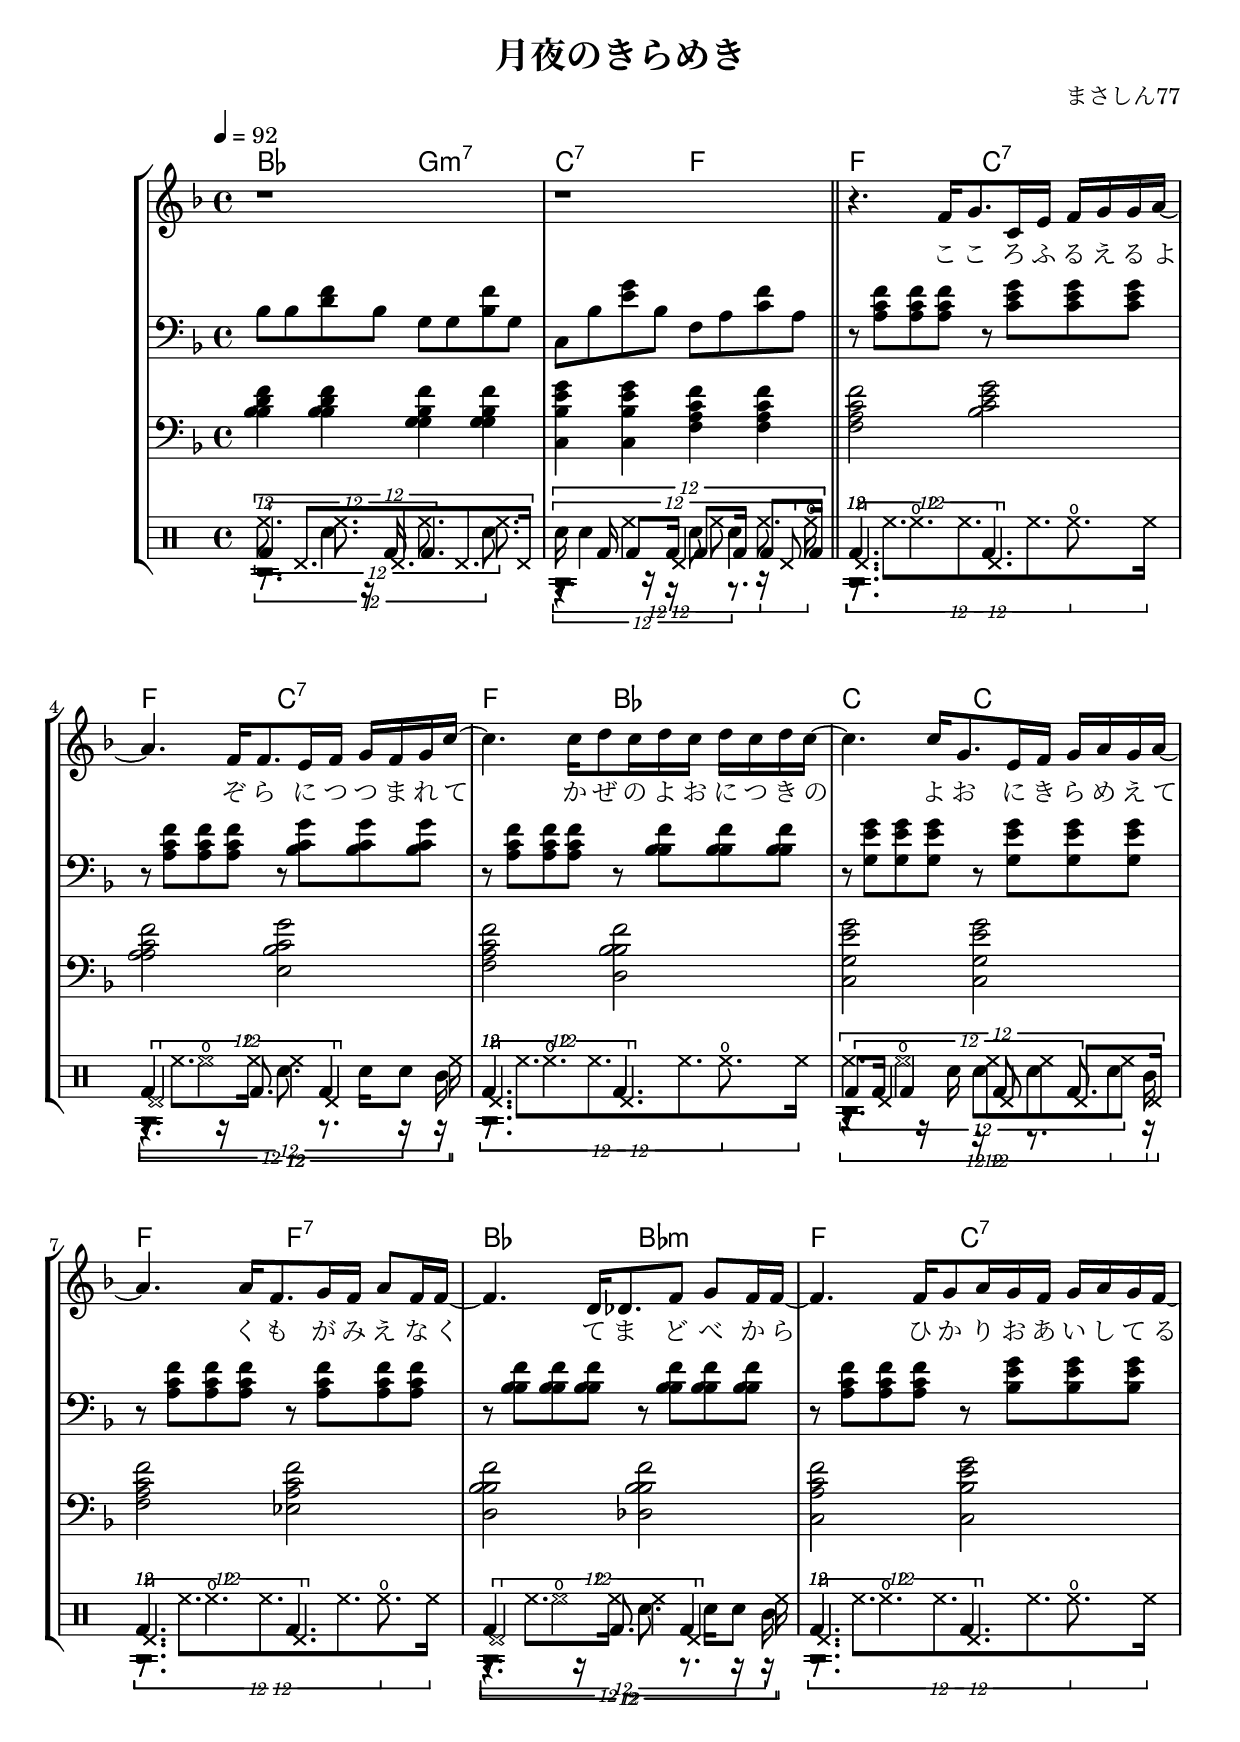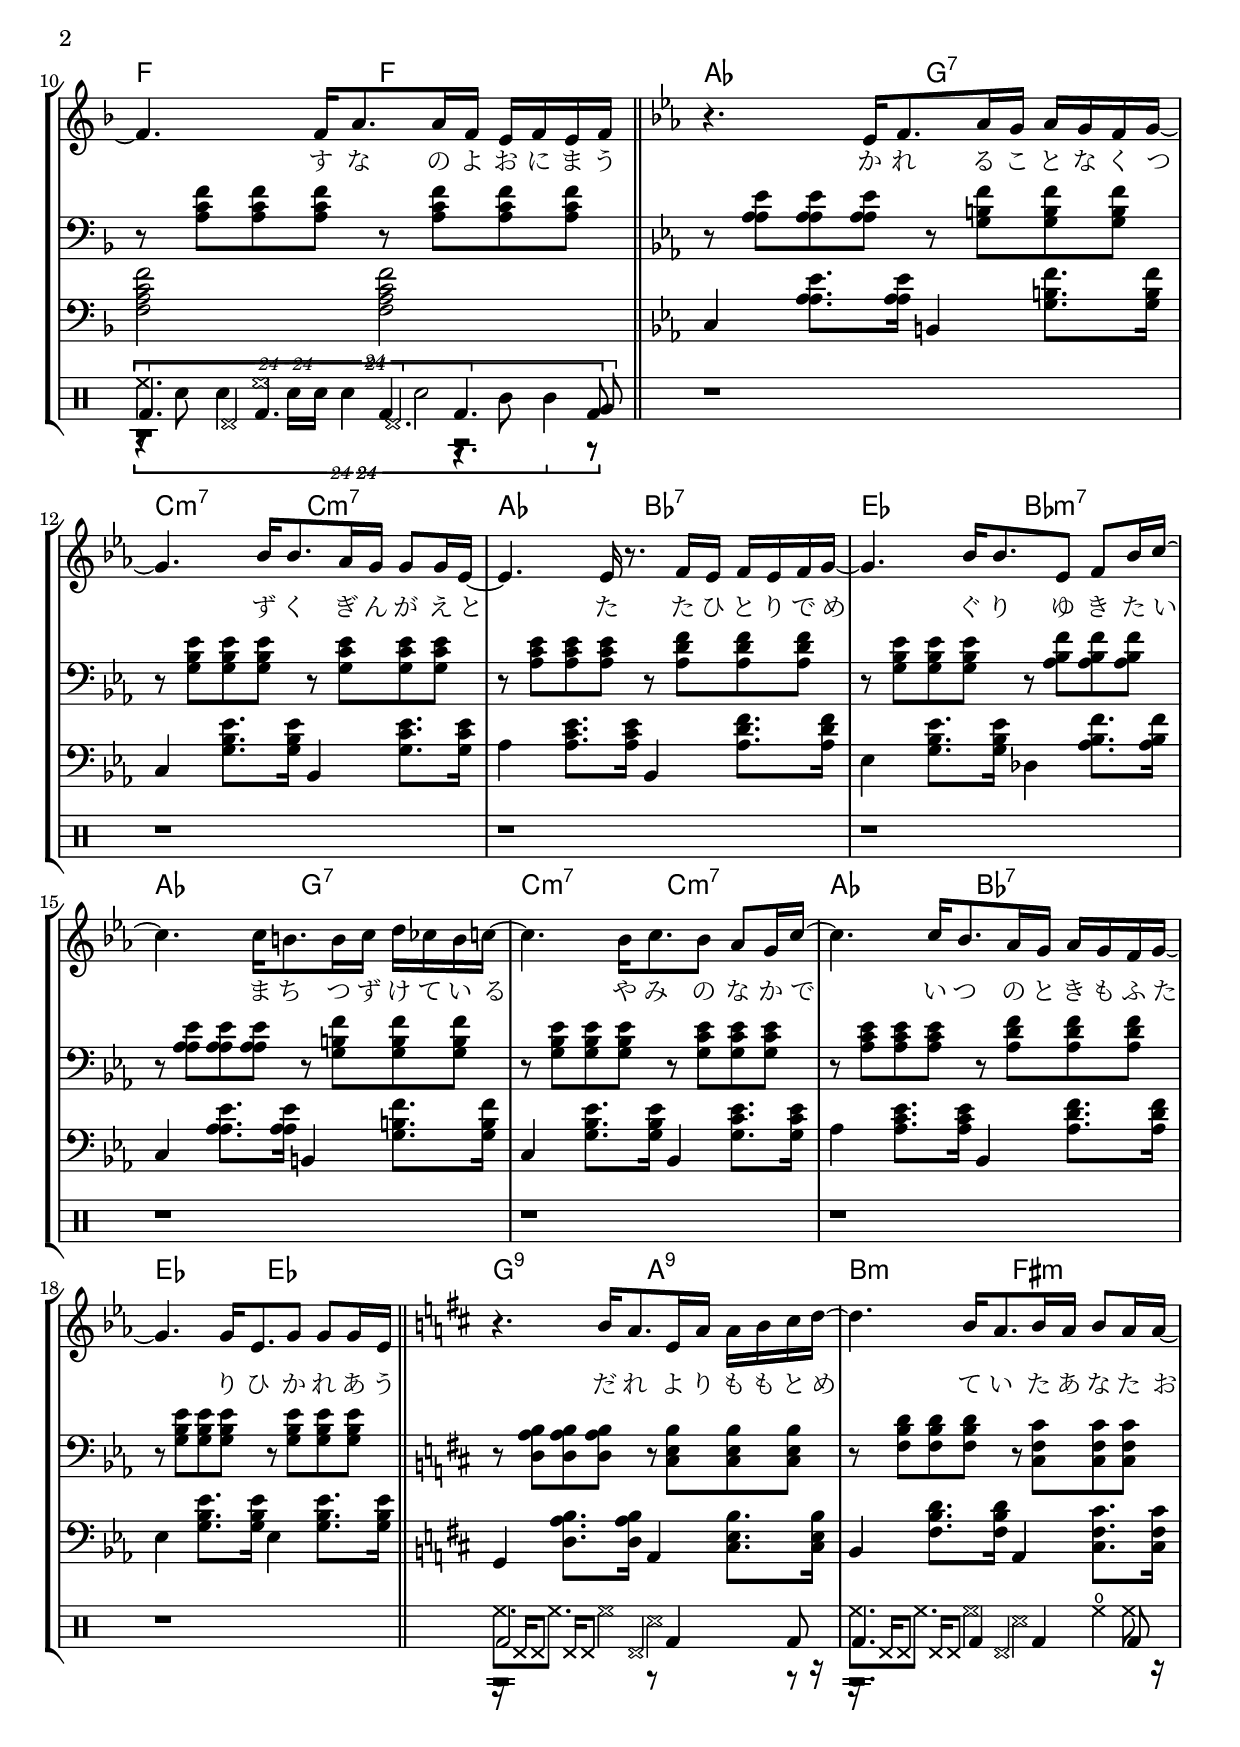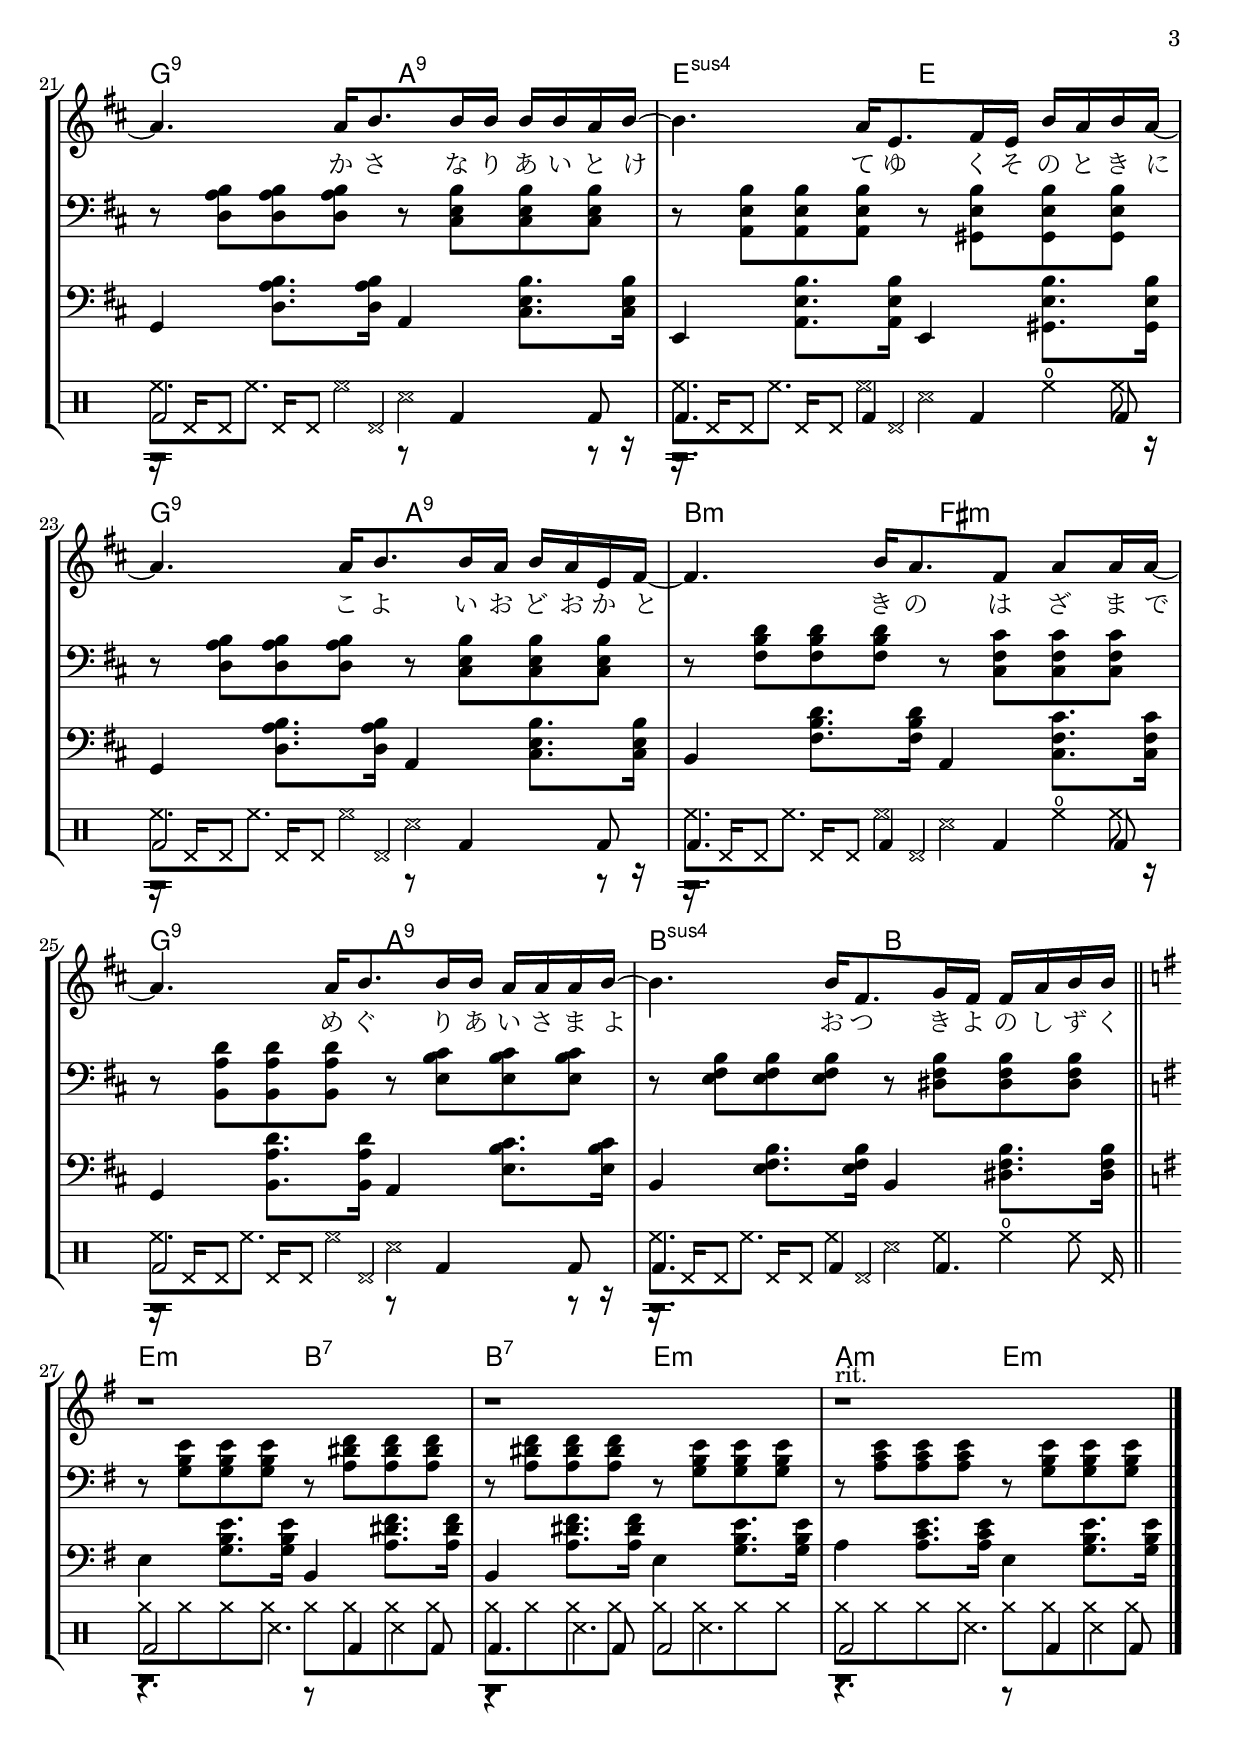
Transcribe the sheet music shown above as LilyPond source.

\version "2.12.1"

\header {
	title = \markup {月夜のきらめき}
	composer = \markup \center-column {まさしん77}
}

harmony = \chordmode {
	bes2 g:min7 c:7 f 

	f c:7 f c:7 f bes c c f f:7 bes bes:m f c:7 f f 

	as g:7 c:min7 c:min7 as bes:7 es bes:min7 as g:7 c:min7 c:min7 as bes:7 es es 

	g:9 a:9 b:m fis:m g:9 a:9 e:sus4 e g:9 a:9 b:m fis:m g:9 a:9 b:sus4 b 

	e:m b:7 b:7 e:m a:m e:m 
}

melody = {
	\key f \major
	\tempo 4 = 92
	r1 | r1   
	\set Staff.midiInstrument = #"fss0.39"
	\set Staff.midiMinimumVolume = #0.7
	\set Staff.midiMaximumVolume = #0.9
	r4. f'16  g'8.  c'16  e'16  f'16  g'16  g'16  a'16~ 
	a'4.  f'16  f'8.  e'16  f'16  g'16  f'16  g'16  c''16~ 
	c''4.  c''16  d''8  c''16  d''16  c''16  d''16  c''16  d''16  c''16~ 
	c''4.  c''16  g'8.  e'16  f'16  g'16  a'16  g'16  a'16~ 
	a'4.  a'16  f'8.  g'16  f'16  a'8  f'16  f'16~ 
	f'4.  d'16  des'8.  f'8  g'8  f'16  f'16~ 
	f'4.  f'16  g'8  a'16  g'16  f'16  g'16  a'16  g'16  f'16~ 
	f'4.  f'16  a'8.  a'16  f'16  e'16  f'16  e'16  f'16
	\set Staff.midiInstrument = #"fss0.39"
	\set Staff.midiMinimumVolume = #0.7
	\set Staff.midiMaximumVolume = #0.9
		\key es \major
r4. es'16  f'8.  as'16  g'16  as'16  g'16  f'16  g'16~ 
	g'4.  bes'16  bes'8.  as'16  g'16  g'8  g'16  es'16~ 
	es'4.  es'16  r8.  f'16  es'16  f'16  es'16  f'16  g'16~ 
	g'4.  bes'16  bes'8.  es'8  f'8  bes'16  c''16~ 
	c''4.  c''16  b'8.  b'16  c''16  d''16  ces''16  b'16  c''16~ 
	c''4.  bes'16  c''8.  bes'8  as'8  g'16  c''16~ 
	c''4.  c''16  bes'8.  as'16  g'16  as'16  g'16  f'16  g'16~ 
	g'4.  g'16  es'8.  g'8  g'8  g'16  es'16
	\set Staff.midiInstrument = #"fss0.39"
	\set Staff.midiMinimumVolume = #0.7
	\set Staff.midiMaximumVolume = #0.9
		\key d \major
r4. b'16  a'8.  e'16  a'16  a'16  b'16  cis''16  d''16~ 
	d''4.  b'16  a'8.  b'16  a'16  b'8  a'16  a'16~ 
	a'4.  a'16  b'8.  b'16  b'16  b'16  b'16  a'16  b'16~ 
	b'4.  a'16  e'8.  fis'16  e'16  b'16  a'16  b'16  a'16~ 
	a'4.  a'16  b'8.  b'16  a'16  b'16  a'16  e'16  fis'16~ 
	fis'4.  b'16  a'8.  fis'8  a'8  a'16  a'16~ 
	a'4.  a'16  b'8.  b'16  b'16  a'16  a'16  a'16  b'16~ 
	b'4.  b'16  fis'8.  g'16  fis'16  fis'16  a'16  b'16  b'16
	\key g \major
	r1 | r1 | r1^"rit." \bar "|."
}

words = \lyricmode {
	
	こ  こ  ろ  ふ  る  え  る  よ  ぞ  ら  に  つ  つ  ま  れ  て  か  ぜ  の  よ  お  に  つ  き  の  よ  お  に  き  ら  め  え  て  く  も  が  み  え  な  く  て  ま  ど  べ  か  ら  ひ  か  り  お  あ  い  し  て  る  す  な  の  よ  お  に  ま  う  
	か  れ  る  こ  と  な  く  つ  ず  く  ぎ  ん  が  え  と  た  た  ひ  と  り  で  め  ぐ  り  ゆ  き  た  い  ま  ち  つ  ず  け  て  い  る  や  み  の  な  か  で  い  つ  の  と  き  も  ふ  た  り  ひ  か  れ  あ  う  
	だ  れ  よ  り  も  も  と  め  て  い  た  あ  な  た  お  か  さ  な  り  あ  い  と  け  て  ゆ  く  そ  の  と  き  に  こ  よ  い  お  ど  お  か  と  き  の  は  ざ  ま  で  め  ぐ  り  あ  い  さ  ま  よ  お  つ  き  よ  の  し  ず  く  
	
}

tempochange = {
	\tempo 4 = 92
	r1 | r1 \bar "||"
	\tempo 4 = 92
	r1 | r1 | r1 | r1 | r1 | r1 | r1 | r1 \bar "||"
	\tempo 4 = 92
	r1 | r1 | r1 | r1 | r1 | r1 | r1 | r1 \bar "||"
	\tempo 4 = 92
	r1 | r1 | r1 | r1 | r1 | r1 | r1 | r1 \bar "||"
	\tempo 4 = 92
	r1 | r1 | \tempo 4 = 69 r2 \tempo 4 = 61 r2 \bar "|."
}

mainacc = {
	\clef bass
	\set Staff.midiInstrument = #"Violin"
	\set Staff.midiMinimumVolume = #0.3
	\set Staff.midiMaximumVolume = #0.6
	\key f \major
	\tempo 4 = 92
	bes8 bes <d' f'> bes
	g8 g <bes f'> g
	c8 bes <e' g'> bes
	f8 a <c' f'> a
	\bar "||"

	\set Staff.midiInstrument = #"Violin"
	\set Staff.midiMinimumVolume = #0.3
	\set Staff.midiMaximumVolume = #0.6
	r8 <a c' f'>8 <a c' f'>8 <a c' f'>8
	r8 <c' e' g'>8 <c' e' g'>8 <c' e' g'>8
	r8 <a c' f'>8 <a c' f'>8 <a c' f'>8
	r8 <bes c' g'>8 <bes c' g'>8 <bes c' g'>8
	r8 <a c' f'>8 <a c' f'>8 <a c' f'>8
	r8 <bes bes f'>8 <bes bes f'>8 <bes bes f'>8
	r8 <g e' g'>8 <g e' g'>8 <g e' g'>8
	r8 <g e' g'>8 <g e' g'>8 <g e' g'>8
	r8 <a c' f'>8 <a c' f'>8 <a c' f'>8
	r8 <a c' f'>8 <a c' f'>8 <a c' f'>8
	r8 <bes bes f'>8 <bes bes f'>8 <bes bes f'>8
	r8 <bes bes f'>8 <bes bes f'>8 <bes bes f'>8
	r8 <a c' f'>8 <a c' f'>8 <a c' f'>8
	r8 <bes e' g'>8 <bes e' g'>8 <bes e' g'>8
	r8 <a c' f'>8 <a c' f'>8 <a c' f'>8
	r8 <a c' f'>8 <a c' f'>8 <a c' f'>8
	\bar "||"

	\set Staff.midiInstrument = #"Violin"
	\set Staff.midiMinimumVolume = #0.3
	\set Staff.midiMaximumVolume = #0.6
	\key es \major
	r8 <as as es'>8 <as as es'>8 <as as es'>8
	r8 <g b f'>8 <g b f'>8 <g b f'>8
	r8 <g bes es'>8 <g bes es'>8 <g bes es'>8
	r8 <g c' es'>8 <g c' es'>8 <g c' es'>8
	r8 <as c' es'>8 <as c' es'>8 <as c' es'>8
	r8 <as d' f'>8 <as d' f'>8 <as d' f'>8
	r8 <g bes es'>8 <g bes es'>8 <g bes es'>8
	r8 <as bes f'>8 <as bes f'>8 <as bes f'>8
	r8 <as as es'>8 <as as es'>8 <as as es'>8
	r8 <g b f'>8 <g b f'>8 <g b f'>8
	r8 <g bes es'>8 <g bes es'>8 <g bes es'>8
	r8 <g c' es'>8 <g c' es'>8 <g c' es'>8
	r8 <as c' es'>8 <as c' es'>8 <as c' es'>8
	r8 <as d' f'>8 <as d' f'>8 <as d' f'>8
	r8 <g bes es'>8 <g bes es'>8 <g bes es'>8
	r8 <g bes es'>8 <g bes es'>8 <g bes es'>8
	\bar "||"

	\set Staff.midiInstrument = #"Violin"
	\set Staff.midiMinimumVolume = #0.3
	\set Staff.midiMaximumVolume = #0.6
	\key d \major
	r8 <d a b>8 <d a b>8 <d a b>8
	r8 <cis e b>8 <cis e b>8 <cis e b>8
	r8 <fis b d'>8 <fis b d'>8 <fis b d'>8
	r8 <cis fis cis'>8 <cis fis cis'>8 <cis fis cis'>8
	r8 <d a b>8 <d a b>8 <d a b>8
	r8 <cis e b>8 <cis e b>8 <cis e b>8
	r8 <a, e b>8 <a, e b>8 <a, e b>8
	r8 <gis, e b>8 <gis, e b>8 <gis, e b>8
	r8 <d a b>8 <d a b>8 <d a b>8
	r8 <cis e b>8 <cis e b>8 <cis e b>8
	r8 <fis b d'>8 <fis b d'>8 <fis b d'>8
	r8 <cis fis cis'>8 <cis fis cis'>8 <cis fis cis'>8
	r8 <b, a d'>8 <b, a d'>8 <b, a d'>8
	r8 <e b cis'>8 <e b cis'>8 <e b cis'>8
	r8 <e fis b>8 <e fis b>8 <e fis b>8
	r8 <dis fis b>8 <dis fis b>8 <dis fis b>8
	\bar "||"

	\set Staff.midiInstrument = #"Violin"
	\set Staff.midiMinimumVolume = #0.3
	\set Staff.midiMaximumVolume = #0.6
	\key g \major
	r8 <g b e'>8 <g b e'>8 <g b e'>8
	r8 <a dis' fis'>8 <a dis' fis'>8 <a dis' fis'>8
	r8 <a dis' fis'>8 <a dis' fis'>8 <a dis' fis'>8
	r8 <g b e'>8 <g b e'>8 <g b e'>8
	r8 <a c' e'>8 <a c' e'>8 <a c' e'>8
	r8 <g b e'>8 <g b e'>8 <g b e'>8
	\bar "|."
}

subacc = {
	\clef bass
	\set Staff.midiInstrument = #"Overdriven Guitar"
	\set Staff.midiMinimumVolume = #0.3
	\set Staff.midiMaximumVolume = #0.6
	\key f \major
	\tempo 4 = 92
	<bes bes d' f'>4 <bes bes d' f'>4
	<g g bes f'>4 <g g bes f'>4
	<c bes e' g'>4 <c bes e' g'>4
	<f a c' f'>4 <f a c' f'>4
	\bar "||"

	\set Staff.midiInstrument = #"Slap Bass 2"
	\set Staff.midiMinimumVolume = #0.3
	\set Staff.midiMaximumVolume = #0.6
	<f a c' f'>2
	<bes c' e' g'>2
	<a a c' f'>2
	<e bes c' g'>2
	<f a c' f'>2
	<d bes bes f'>2
	<c g e' g'>2
	<c g e' g'>2
	<f a c' f'>2
	<es a c' f'>2
	<d bes bes f'>2
	<des bes bes f'>2
	<c a c' f'>2
	<c bes e' g'>2
	<f a c' f'>2
	<f a c' f'>2
	\bar "||"

	\set Staff.midiInstrument = #"Synth Bass 2"
	\set Staff.midiMinimumVolume = #0.3
	\set Staff.midiMaximumVolume = #0.6
	\key es \major
	c4 <as as es'>8. <as as es'>16
	b,4 <g b f'>8. <g b f'>16
	c4 <g bes es'>8. <g bes es'>16
	bes,4 <g c' es'>8. <g c' es'>16
	as4 <as c' es'>8. <as c' es'>16
	bes,4 <as d' f'>8. <as d' f'>16
	es4 <g bes es'>8. <g bes es'>16
	des4 <as bes f'>8. <as bes f'>16
	c4 <as as es'>8. <as as es'>16
	b,4 <g b f'>8. <g b f'>16
	c4 <g bes es'>8. <g bes es'>16
	bes,4 <g c' es'>8. <g c' es'>16
	as4 <as c' es'>8. <as c' es'>16
	bes,4 <as d' f'>8. <as d' f'>16
	es4 <g bes es'>8. <g bes es'>16
	es4 <g bes es'>8. <g bes es'>16
	\bar "||"

	\set Staff.midiInstrument = #"Acoustic grand"
	\set Staff.midiMinimumVolume = #0.3
	\set Staff.midiMaximumVolume = #0.6
	\key d \major
	g,4 <d a b>8. <d a b>16
	a,4 <cis e b>8. <cis e b>16
	b,4 <fis b d'>8. <fis b d'>16
	a,4 <cis fis cis'>8. <cis fis cis'>16
	g,4 <d a b>8. <d a b>16
	a,4 <cis e b>8. <cis e b>16
	e,4 <a, e b>8. <a, e b>16
	e,4 <gis, e b>8. <gis, e b>16
	g,4 <d a b>8. <d a b>16
	a,4 <cis e b>8. <cis e b>16
	b,4 <fis b d'>8. <fis b d'>16
	a,4 <cis fis cis'>8. <cis fis cis'>16
	g,4 <b, a d'>8. <b, a d'>16
	a,4 <e b cis'>8. <e b cis'>16
	b,4 <e fis b>8. <e fis b>16
	b,4 <dis fis b>8. <dis fis b>16
	\bar "||"

	\set Staff.midiInstrument = #"Acoustic Bass"
	\set Staff.midiMinimumVolume = #0.3
	\set Staff.midiMaximumVolume = #0.6
	\key g \major
	e4 <g b e'>8. <g b e'>16
	b,4 <a dis' fis'>8. <a dis' fis'>16
	b,4 <a dis' fis'>8. <a dis' fis'>16
	e4 <g b e'>8. <g b e'>16
	a4 <a c' e'>8. <a c' e'>16
	e4 <g b e'>8. <g b e'>16
	\bar "|."
}

percA = {
	\drummode {
	\times 16/12{ hh8. hh8. hh8. hh8. } |\times 16/12{ r8. hh4 hh8 hh8. } \bar "||"
	\times 16/12{ r8 hh8. hh8. hh8. hh16 } |\times 16/12{ r8 hh8. hh16 hh4 r16 hh16 } |\times 16/12{ r8 hh8. hh8. hh8. hh16 } |\times 16/12{ hh4. hh8 hh8 hh8 } |\times 16/12{ r8 hh8. hh8. hh8. hh16 } |\times 16/12{ r8 hh8. hh16 hh4 r16 hh16 } |\times 16/12{ r8 hh8. hh8. hh8. hh16 } |\times 16/24{ hh4. hh1 r8 } \bar "||"
	r1 |r1 |r1 |r1 |r1 |r1 |r1 |r1 \bar "||"
	r1  |r2. hho4  |r1  |r2. hho4  |r1  |r2. hho4  |r1  |r2. hho4  \bar "||"
	bd2 r8 bd4 bd8  |bd4. bd8 bd2  |bd2 r8 bd4 bd8  \bar "|."
	}
}

percB = {
	\drummode {
	\times 16/12{ r8. sn4. sn8. } |\times 16/12{ sn16 sn4 r16 sn8 sn4 } \bar "||"
	\times 16/12{ r2. } |\times 16/12{ r4. sn8. sn16 sn8 } |\times 16/12{ r2. } |\times 16/12{ r4 r16 sn16 sn8 sn8 sn8 } |\times 16/12{ r2. } |\times 16/12{ r4. sn8. sn16 sn8 } |\times 16/12{ r2. } |\times 16/24{ r8 sn8 sn4 sn16 sn16 sn4 sn2 r8 } \bar "||"
	r1 |r1 |r1 |r1 |r1 |r1 |r1 |r1 \bar "||"
	r16 hhp16 hhp8 hhp16 hhp8 hhp2 r16  |r16 hhp16 hhp8 hhp16 hhp8 hhp2 r16  |r16 hhp16 hhp8 hhp16 hhp8 hhp2 r16  |r16 hhp16 hhp8 hhp16 hhp8 hhp2 r16  |r16 hhp16 hhp8 hhp16 hhp8 hhp2 r16  |r16 hhp16 hhp8 hhp16 hhp8 hhp2 r16  |r16 hhp16 hhp8 hhp16 hhp8 hhp2 r16  |r16 hhp16 hhp8 hhp16 hhp8 hhp2 hhp16  \bar "||"
	r4. ss4. ss4  |r4 ss4. ss4.  |r4. ss4. ss4  \bar "|."
	}
}

percC = {
	\drummode {
	\times 16/12{ bd4 r16 bd16 bd4. } |\times 16/12{ r8 bd16 bd8 bd16 bd8 bd16 bd8 bd16 } \bar "||"
	\times 16/12{ bd4. bd4. } |\times 16/12{ bd4 r16 bd8. bd4 } |\times 16/12{ bd4. bd4. } |\times 16/12{ bd8 bd16 bd4 bd8 bd8. } |\times 16/12{ bd4. bd4. } |\times 16/12{ bd4 r16 bd8. bd4 } |\times 16/12{ bd4. bd4. } |\times 16/24{ bd4. bd4. bd4 bd4. bd8 } \bar "||"
	r1 |r1 |r1 |r1 |r1 |r1 |r1 |r1 \bar "||"
	hh8. hh8. hh2 r8  |hh8. hh8. hh2 hh8  |hh8. hh8. hh2 r8  |hh8. hh8. hh2 hh8  |hh8. hh8. hh2 r8  |hh8. hh8. hh2 hh8  |hh8. hh8. hh2 r8  |hh8. hh8. hh4 hh4 hh8  \bar "||"
	cymr8 cymr8 cymr8 cymr8 cymr8 cymr8 cymr8 cymr8  |cymr8 cymr8 cymr8 cymr8 cymr8 cymr8 cymr8 cymr8  |cymr8 cymr8 cymr8 cymr8 cymr8 cymr8 cymr8 cymr8  \bar "|."
	}
}

percD = {
	\drummode {
	\times 16/12{ r8 hhp8. hhp8. hhp8. hhp16 } |\times 16/12{ r4 r16 hhp4 r16 hhp8 } \bar "||"
	\times 16/12{ r8. hho4. hho8. } |\times 16/12{ r8. hho2 r16 } |\times 16/12{ r8. hho4. hho8. } |\times 16/12{ r8. hho2 r16 } |\times 16/12{ r8. hho4. hho8. } |\times 16/12{ r8. hho2 r16 } |\times 16/12{ r8. hho4. hho8. } |\times 16/24{ r1 r2 } \bar "||"
	r1 |r1 |r1 |r1 |r1 |r1 |r1 |r1 \bar "||"
	r2 ss2  |r2 ss2  |r2 ss2  |r2 ss2  |r2 ss2  |r2 ss2  |r2 ss2  |r2 ss2  \bar "||"
	r1 |r1 |r1 \bar "|."
	}
}

percE = {
	\drummode {
	\times 16/12{ r2. } |\times 16/12{ r2 r8. hho16 } \bar "||"
	\times 16/12{ hhp4. hhp4. } |\times 16/12{ hhp2 hhp4 } |\times 16/12{ hhp4. hhp4. } |\times 16/12{ r8 hhp4 r16 hhp8 hhp8 hhp16 } |\times 16/12{ hhp4. hhp4. } |\times 16/12{ hhp2 hhp4 } |\times 16/12{ hhp4. hhp4. } |\times 16/24{ r4 hhp2 hhp2. } \bar "||"
	r1 |r1 |r1 |r1 |r1 |r1 |r1 |r1 \bar "||"
	bd2 r8 bd4 bd8  |bd4. bd4 bd4 bd8  |bd2 r8 bd4 bd8  |bd4. bd4 bd4 bd8  |bd2 r8 bd4 bd8  |bd4. bd4 bd4 bd8  |bd2 r8 bd4 bd8  |bd4. bd4 bd4.  \bar "||"
	r1 |r1 |r1 \bar "|."
	}
}

percF = {
	\drummode {
	r1 | r1 \bar "||"
	\times 16/12{ r2. } |\times 16/12{ r2 r8. tomml16 } |\times 16/12{ r2. } |\times 16/12{ r2 r8. tomml16 } |\times 16/12{ r2. } |\times 16/12{ r2 r8. tomml16 } |\times 16/12{ r2. } |\times 16/24{ r1 r8 tomml8 tomml4 } \bar "||"
	r1 | r1 | r1 | r1 | r1 | r1 | r1 | r1 \bar "||"
	r1 | r1 | r1 | r1 | r1 | r1 | r1 | r1 \bar "||"
	r1 | r1 | r1 \bar "|."
	}
}

percG = {
	\drummode {
	r1 | r1 \bar "||"
	r1 |r1 |r1 |r1 |r1 |r1 |r1 |\times 16/24{ r1 r4. tomfh8 } \bar "||"
	r1 | r1 | r1 | r1 | r1 | r1 | r1 | r1 \bar "||"
	r1 | r1 | r1 | r1 | r1 | r1 | r1 | r1 \bar "||"
	r1 | r1 | r1 \bar "|."
	}
}

\score {
	<<
		\new StaffGroup <<
			\new ChordNames {\harmony}
			\new Voice = "melody" {\melody}
			\new Lyrics \lyricsto "melody" \words
			\new Staff = "mainacc" {\mainacc}
			\new Staff = "subacc" {\subacc}
			\new DrumStaff <<
				\new DrumVoice {\percA}
				\new DrumVoice {\percB}
				\new DrumVoice {\percC}
				\new DrumVoice {\percD}
				\new DrumVoice {\percE}
				\new DrumVoice {\percF}
				\new DrumVoice {\percG}
			>>
		>>
	>>
	\layout { }
}
